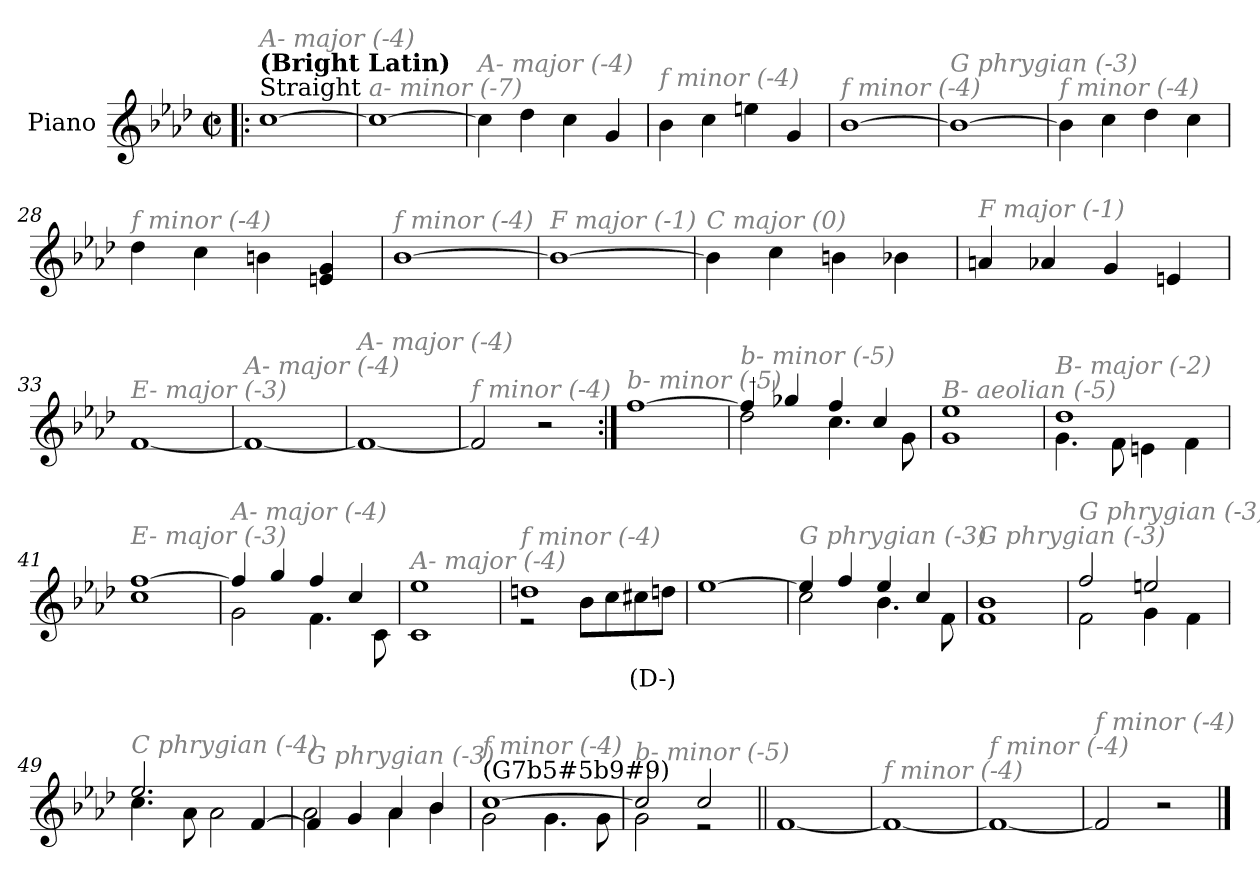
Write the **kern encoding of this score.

**kern	**text
*part1	*part1
*staff1	*staff1
*I"Piano	*
*I'Pno.	*
*clefG2	*
*k[b-e-a-d-]	*
*M2/2	*
*met(c|)	*
=1!|:	=1!|:
!LO:TX:a:t=Straight	!
!LO:TX:a:B:t=(Bright Latin)	!
!LO:TX:i:color=#808080:t=A- major (-4)	!
[1cc	.
=22	=22
!LO:TX:i:color=#808080:t=a- minor (-7)	!
1cc_	.
=23	=23
!LO:TX:i:color=#808080:t=A- major (-4)	!
4cc\]	.
4dd-\	.
4cc\	.
4g/	.
=24	=24
!LO:TX:i:color=#808080:t=f minor (-4)	!
4b-\	.
4cc\	.
4een\	.
4g/	.
!!LO:LB:g=z
=25	=25
!LO:TX:i:color=#808080:t=f minor (-4)	!
[1b-	.
=26	=26
!LO:TX:i:color=#808080:t=G phrygian (-3)	!
1b-_	.
=27	=27
!LO:TX:i:color=#808080:t=f minor (-4)	!
4b-\]	.
4cc\	.
4dd-\	.
4cc\	.
=28	=28
!LO:TX:i:color=#808080:t=f minor (-4)	!
4dd-\	.
4cc\	.
4bn\	.
4en/ 4g/	.
!!LO:LB:g=z
=29	=29
!LO:TX:i:color=#808080:t=f minor (-4)	!
[1b-	.
=30	=30
!LO:TX:i:color=#808080:t=F major (-1)	!
1b-_	.
=31	=31
!LO:TX:i:color=#808080:t=C major (0)	!
4b-\]	.
4cc\	.
4bn\	.
4b-X\	.
=32	=32
!LO:TX:i:color=#808080:t=F major (-1)	!
4an/	.
4a-X/	.
4g/	.
4en/	.
!!LO:LB:g=z
=33	=33
!LO:TX:i:color=#808080:t=E- major (-3)	!
[1f	.
=34	=34
!LO:TX:i:color=#808080:t=A- major (-4)	!
1f_	.
=35	=35
!LO:TX:i:color=#808080:t=A- major (-4)	!
1f_	.
=36	=36
!LO:TX:i:color=#808080:t=f minor (-4)	!
2f/]	.
2r	.
!!LO:LB:g=z
=37:|!	=37:|!
!LO:TX:i:color=#808080:t=b- minor (-5)	!
[1ff	.
=38	=38
*^	*
!LO:TX:i:color=#808080:t=b- minor (-5)	!	!
4ff/]	2dd-\	.
4gg-X/	.	.
4ff/	4.cc\	.
4cc/	.	.
.	8g\	.
=39	=39	=39
!LO:TX:i:color=#808080:t=B- aeolian (-5)	!	!
1ee-	1g	.
=40	=40	=40
!LO:TX:i:color=#808080:t=B- major (-2)	!	!
1dd-	4.g\	.
.	8f\	.
.	4en\	.
.	4f\	.
!!LO:LB:g=z	!!
=41	=41	=41
!LO:TX:i:color=#808080:t=E- major (-3)	!	!
[1ff	1cc	.
=42	=42	=42
!LO:TX:i:color=#808080:t=A- major (-4)	!	!
4ff/]	2g\	.
4gg/	.	.
4ff/	4.f\	.
4cc/	.	.
.	8c\	.
=43	=43	=43
!LO:TX:i:color=#808080:t=A- major (-4)	!	!
1ee-	1c	.
=44	=44	=44
!LO:TX:i:color=#808080:t=f minor (-4)	!	!
1ddn	2r	.
.	8b-\L	.
.	8cc\	.
.	8cc#Xi\	(D-)
.	8ddn\J	.
!!LO:LB:g=z	!!
=45	=45	=45
!LO:TX:i:color=#808080:t=G phrygian (-3)	!	!
*v	*v	*
[1ee-	.
=46	=46
*^	*
!LO:TX:i:color=#808080:t=G phrygian (-3)	!	!
4ee-/]	2cc\	.
4ff/	.	.
4ee-/	4.b-\	.
4cc/	.	.
.	8f\	.
=47	=47	=47
!LO:TX:i:color=#808080:t=G phrygian (-3)	!	!
1b-	1f	.
=48	=48	=48
!LO:TX:i:color=#808080:t=G phrygian (-3)	!	!
2ff/	2f\	.
2een/	4g\	.
.	4f\	.
!!LO:LB:g=z	!!
=49	=49	=49
!LO:TX:i:color=#808080:t=C phrygian (-4)	!	!
2.ee-/	4.cc\	.
.	8a-\	.
.	2a-\	.
[4f/	.	.
=50	=50	=50
!LO:TX:i:color=#808080:t=G phrygian (-3)	!	!
4f/]	2a-\	.
4g/	.	.
4a-/	4a-\	.
4b-/	4b-\	.
=51	=51	=51
!LO:TX:a:t=(G7b5#5b9#9)	!	!
!LO:TX:i:color=#808080:t=f minor (-4)	!	!
[1cc	2g\	.
.	4.g\	.
.	8g\	.
=52	=52	=52
!LO:TX:i:color=#808080:t=b- minor (-5)	!	!
2cc/]	2g\	.
2cc/	2r	.
!!LO:LB:g=z	!!
=53||	=53||	=53||
!LO:TX:i:color=#808080:t=c minor (-3)	!	!
*v	*v	*
[1f	.
=54	=54
!LO:TX:i:color=#808080:t=f minor (-4)	!
1f_	.
=55	=55
!LO:TX:i:color=#808080:t=f minor (-4)	!
1f_	.
=56	=56
!LO:TX:i:color=#808080:t=f minor (-4)	!
2f/]	.
2r	.
==	==
*-	*-
